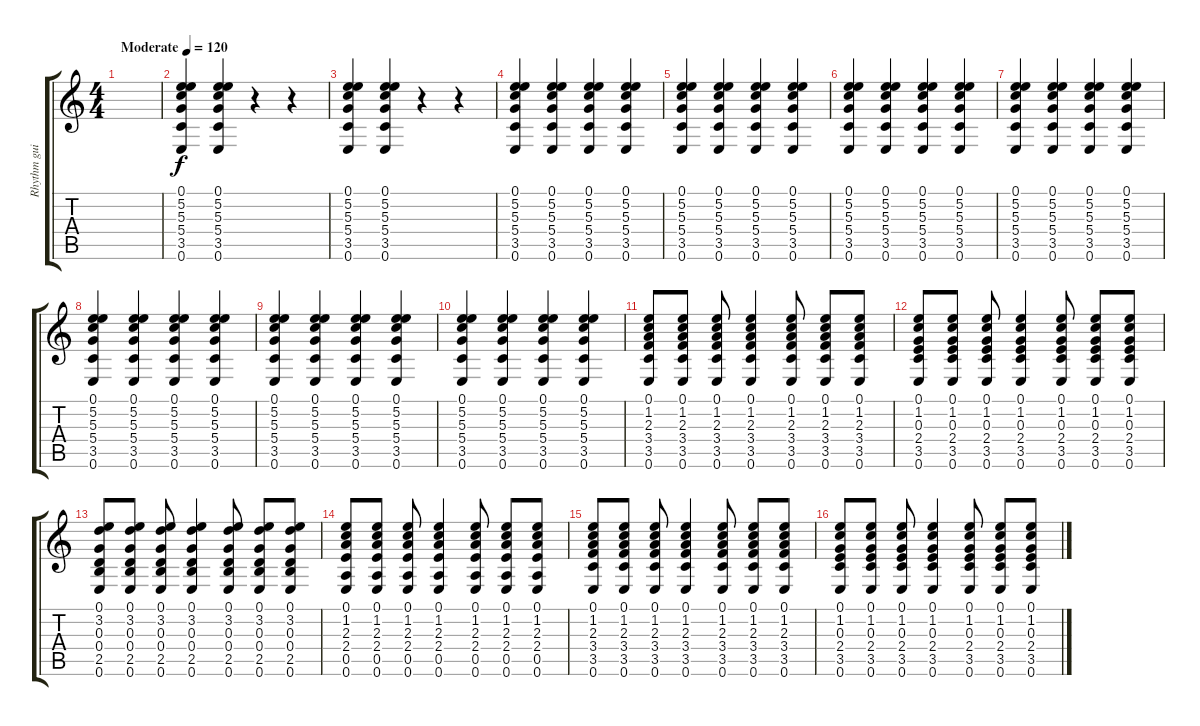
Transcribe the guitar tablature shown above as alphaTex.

\track ("Rhythm guitar" "Rhythm gui") {instrument electricguitarjazz}
\staff {score tabs}
\tuning (E4 B3 G3 D3 A2 E2) {hide}
\ts (4 4)
\tempo (120 "Moderate")
\clef g2
\ks c
|
(0.1 5.2 5.3 5.4 3.5 0.6).4 (0.1 5.2 5.3 5.4 3.5 0.6).4 r.4 r.4 |
(0.1 5.2 5.3 5.4 3.5 0.6).4 (0.1 5.2 5.3 5.4 3.5 0.6).4 r.4 r.4 |
(0.1 5.2 5.3 5.4 3.5 0.6).4 (0.1 5.2 5.3 5.4 3.5 0.6).4 (0.1 5.2 5.3 5.4 3.5 0.6).4 (0.1 5.2 5.3 5.4 3.5 0.6).4 |
(0.1 5.2 5.3 5.4 3.5 0.6).4 (0.1 5.2 5.3 5.4 3.5 0.6).4 (0.1 5.2 5.3 5.4 3.5 0.6).4 (0.1 5.2 5.3 5.4 3.5 0.6).4 |
(0.1 5.2 5.3 5.4 3.5 0.6).4 (0.1 5.2 5.3 5.4 3.5 0.6).4 (0.1 5.2 5.3 5.4 3.5 0.6).4 (0.1 5.2 5.3 5.4 3.5 0.6).4 |
(0.1 5.2 5.3 5.4 3.5 0.6).4 (0.1 5.2 5.3 5.4 3.5 0.6).4 (0.1 5.2 5.3 5.4 3.5 0.6).4 (0.1 5.2 5.3 5.4 3.5 0.6).4 |
(0.1 5.2 5.3 5.4 3.5 0.6).4 (0.1 5.2 5.3 5.4 3.5 0.6).4 (0.1 5.2 5.3 5.4 3.5 0.6).4 (0.1 5.2 5.3 5.4 3.5 0.6).4 |
(0.1 5.2 5.3 5.4 3.5 0.6).4 (0.1 5.2 5.3 5.4 3.5 0.6).4 (0.1 5.2 5.3 5.4 3.5 0.6).4 (0.1 5.2 5.3 5.4 3.5 0.6).4 |
(0.1 5.2 5.3 5.4 3.5 0.6).4 (0.1 5.2 5.3 5.4 3.5 0.6).4 (0.1 5.2 5.3 5.4 3.5 0.6).4 (0.1 5.2 5.3 5.4 3.5 0.6).4 |
(0.1 1.2 2.3 3.4 3.5 0.6).8 (0.1 1.2 2.3 3.4 3.5 0.6).8 (0.1 1.2 2.3 3.4 3.5 0.6).8 (0.1 1.2 2.3 3.4 3.5 0.6).4 (0.1 1.2 2.3 3.4 3.5 0.6).8 (0.1 1.2 2.3 3.4 3.5 0.6).8 (0.1 1.2 2.3 3.4 3.5 0.6).8 |
(0.1 1.2 0.3 2.4 3.5 0.6).8 (0.1 1.2 0.3 2.4 3.5 0.6).8 (0.1 1.2 0.3 2.4 3.5 0.6).8 (0.1 1.2 0.3 2.4 3.5 0.6).4 (0.1 1.2 0.3 2.4 3.5 0.6).8 (0.1 1.2 0.3 2.4 3.5 0.6).8 (0.1 1.2 0.3 2.4 3.5 0.6).8 |
(0.1 3.2 0.3 0.4 2.5 0.6).8 (0.1 3.2 0.3 0.4 2.5 0.6).8 (0.1 3.2 0.3 0.4 2.5 0.6).8 (0.1 3.2 0.3 0.4 2.5 0.6).4 (0.1 3.2 0.3 0.4 2.5 0.6).8 (0.1 3.2 0.3 0.4 2.5 0.6).8 (0.1 3.2 0.3 0.4 2.5 0.6).8 |
(0.1 1.2 2.3 2.4 0.5 0.6).8 (0.1 1.2 2.3 2.4 0.5 0.6).8 (0.1 1.2 2.3 2.4 0.5 0.6).8 (0.1 1.2 2.3 2.4 0.5 0.6).4 (0.1 1.2 2.3 2.4 0.5 0.6).8 (0.1 1.2 2.3 2.4 0.5 0.6).8 (0.1 1.2 2.3 2.4 0.5 0.6).8 |
(0.1 1.2 2.3 3.4 3.5 0.6).8 (0.1 1.2 2.3 3.4 3.5 0.6).8 (0.1 1.2 2.3 3.4 3.5 0.6).8 (0.1 1.2 2.3 3.4 3.5 0.6).4 (0.1 1.2 2.3 3.4 3.5 0.6).8 (0.1 1.2 2.3 3.4 3.5 0.6).8 (0.1 1.2 2.3 3.4 3.5 0.6).8 |
(0.1 1.2 0.3 2.4 3.5 0.6).8 (0.1 1.2 0.3 2.4 3.5 0.6).8 (0.1 1.2 0.3 2.4 3.5 0.6).8 (0.1 1.2 0.3 2.4 3.5 0.6).4 (0.1 1.2 0.3 2.4 3.5 0.6).8 (0.1 1.2 0.3 2.4 3.5 0.6).8 (0.1 1.2 0.3 2.4 3.5 0.6).8
